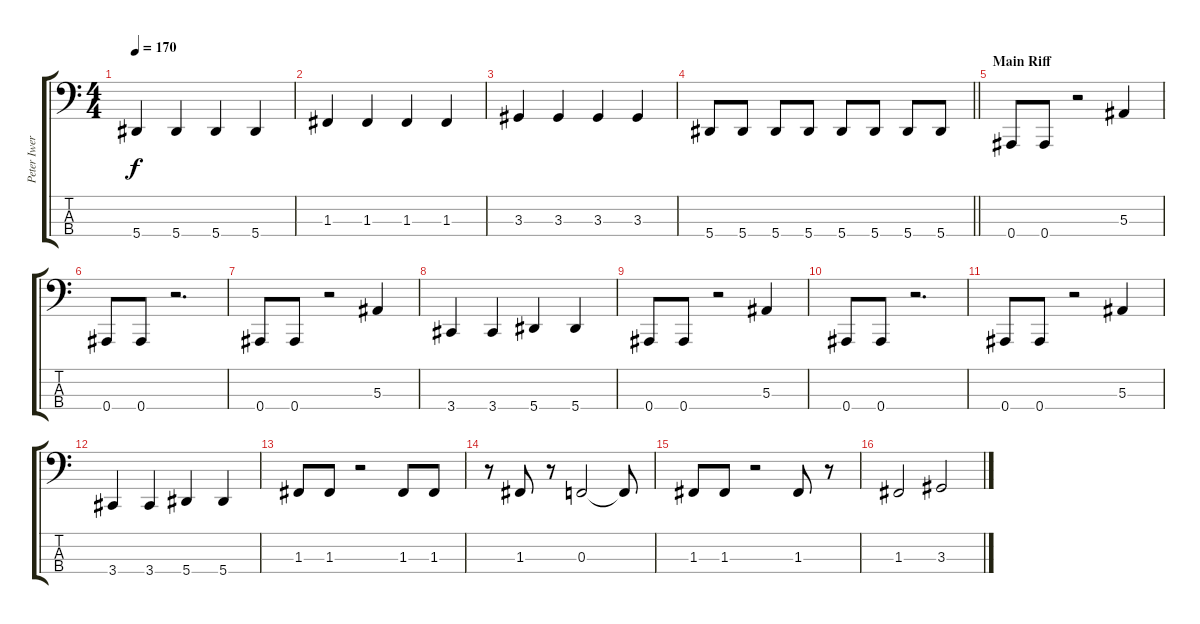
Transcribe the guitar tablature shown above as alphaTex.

\track ("Peter Iwers" "Peter Iwer") {instrument electricbasspick}
\staff {score tabs}
\tuning (Eb2 Bb1 F1 Bb0) {hide}
\ts (4 4)
\tempo 170
\clef f4
\ks c
5.4.4{dy f} 5.4.4 5.4.4 5.4.4 |
1.3.4 1.3.4 1.3.4 1.3.4 |
3.3.4 3.3.4 3.3.4 3.3.4 |
\barLineRight lightlight
5.4.8 5.4.8 5.4.8 5.4.8 5.4.8 5.4.8 5.4.8 5.4.8 |
\section ("" "Main Riff")
0.4.8 0.4.8 r.2 5.3.4 |
0.4.8 0.4.8 r.2{d} |
0.4.8 0.4.8 r.2 5.3.4 |
3.4.4 3.4.4 5.4.4 5.4.4 |
0.4.8 0.4.8 r.2 5.3.4 |
0.4.8 0.4.8 r.2{d} |
0.4.8 0.4.8 r.2 5.3.4 |
3.4.4 3.4.4 5.4.4 5.4.4 |
1.3.8 1.3.8 r.2 1.3.8 1.3.8 |
r.8 1.3.8 r.8 0.3.2 0.3{t}.8 |
1.3.8 1.3.8 r.2 1.3.8 r.8 |
1.3.2 3.3.2
